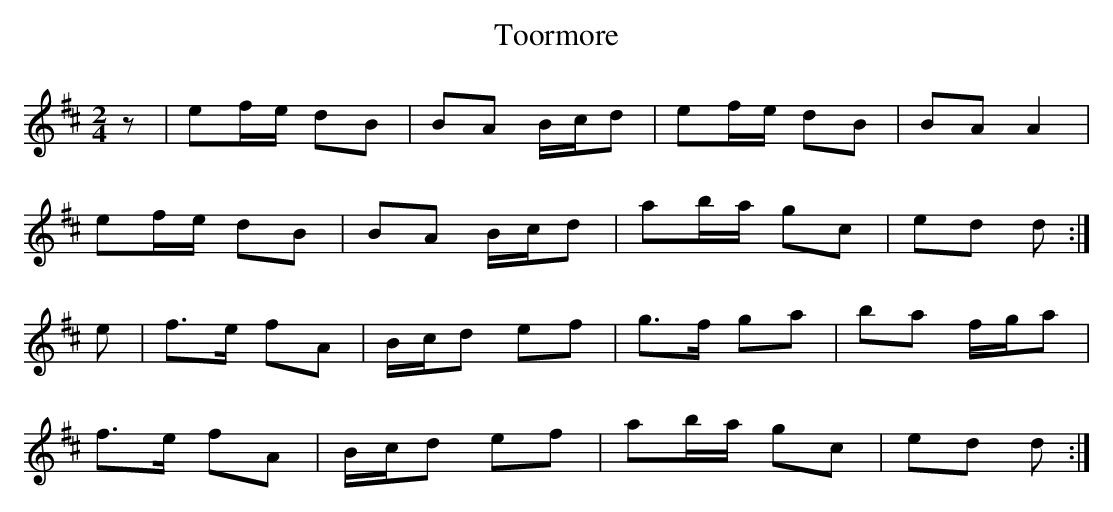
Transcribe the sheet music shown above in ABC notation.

X:1
T:Toormore
M:2/4
L:1/8
K:D Major
z|ef/e/ dB|BA B/c/d|ef/e/ dB|BA A2|!
ef/e/ dB|BA B/c/d|ab/a/ gc|ed d:|!
e|f>e fA|B/c/d ef|g>f ga|ba f/g/a|!
f>e fA|B/c/d ef|ab/a/ gc|ed d:|!
